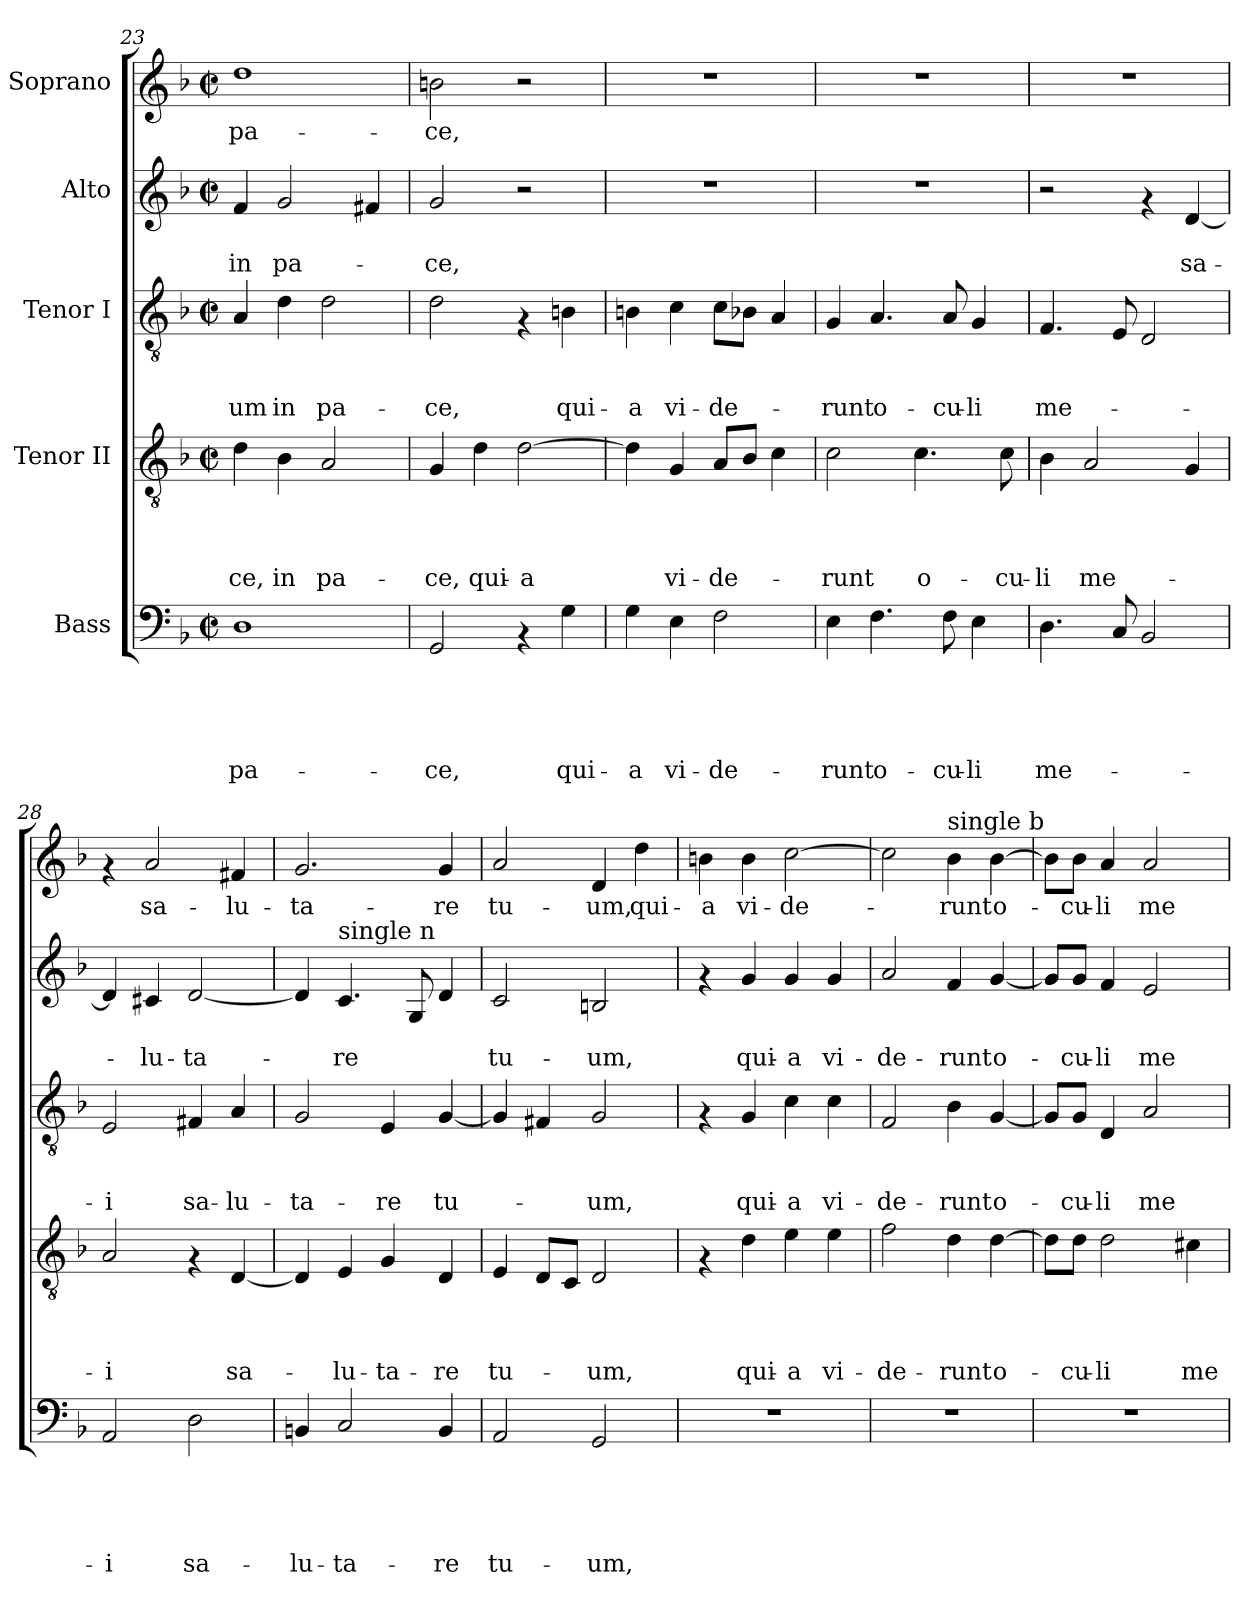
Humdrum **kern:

**kern	**text	**text	**text	**text	**text	**kern	**text	**text	**text	**text	**kern	**text	**text	**text	**kern	**text	**text	**kern	**text
*part5	*part5	*part5	*part5	*part5	*part5	*part4	*part4	*part4	*part4	*part4	*part3	*part3	*part3	*part3	*part2	*part2	*part2	*part1	*part1
*staff5	*staff5	*staff5	*staff5	*staff5	*staff5	*staff4	*staff4	*staff4	*staff4	*staff4	*staff3	*staff3	*staff3	*staff3	*staff2	*staff2	*staff2	*staff1	*staff1
*I"Bass	*	*	*	*	*	*I"Tenor II	*	*	*	*	*I"Tenor I	*	*	*	*I"Alto	*	*	*I"Soprano	*
*clefF4	*	*	*	*	*	*clefGv2	*	*	*	*	*clefGv2	*	*	*	*clefG2	*	*	*clefG2	*
*k[b-]	*	*	*	*	*	*k[b-]	*	*	*	*	*k[b-]	*	*	*	*k[b-]	*	*	*k[b-]	*
*F:	*	*	*	*	*	*F:	*	*	*	*	*F:	*	*	*	*F:	*	*	*F:	*
*M2/2	*	*	*	*	*	*M2/2	*	*	*	*	*M2/2	*	*	*	*M2/2	*	*	*M2/2	*
*met(c|)	*	*	*	*	*	*met(c|)	*	*	*	*	*met(c|)	*	*	*	*met(c|)	*	*	*met(c|)	*
=23	=23	=23	=23	=23	=23	=23	=23	=23	=23	=23	=23	=23	=23	=23	=23	=23	=23	=23	=23
!	!	!	!	!	!LO:LY:b	!	!	!	!	!LO:LY:b	!	!	!	!LO:LY:b	!	!	!LO:LY:b	!	!LO:LY:b
1D	.	.	.	.	pa-	4d\	.	.	.	-ce,	4A/	.	.	-um	4f/	.	in	1dd	pa-
!	!	!	!	!	!	!	!	!	!	!LO:LY:b	!	!	!	!LO:LY:b	!	!	!LO:LY:b	!	!
.	.	.	.	.	.	4B-\	.	.	.	in	4d\	.	.	in	2g/	.	pa-	.	.
!	!	!	!	!	!	!	!	!	!	!LO:LY:b	!	!	!	!LO:LY:b	!	!	!	!	!
.	.	.	.	.	.	2A/	.	.	.	pa-	2d\	.	.	pa-	.	.	.	.	.
.	.	.	.	.	.	.	.	.	.	.	.	.	.	.	4f#X/	.	.	.	.
=24	=24	=24	=24	=24	=24	=24	=24	=24	=24	=24	=24	=24	=24	=24	=24	=24	=24	=24	=24
!	!	!	!	!	!LO:LY:b	!	!	!	!	!LO:LY:b	!	!	!	!LO:LY:b	!	!	!LO:LY:b	!	!LO:LY:b
2GG/	.	.	.	.	-ce,	4G/	.	.	.	-ce,	2d\	.	.	-ce,	2g/	.	-ce,	2bn\	-ce,
!	!	!	!	!	!	!	!	!	!	!LO:LY:b	!	!	!	!	!	!	!	!	!
.	.	.	.	.	.	4d\	.	.	.	qui-	.	.	.	.	.	.	.	.	.
!	!	!	!	!	!	!	!	!	!	!LO:LY:b	!	!	!	!	!	!	!	!	!
4rAA	.	.	.	.	.	[>2d\	.	.	.	-a	4rF	.	.	.	2r	.	.	2r	.
!	!	!	!	!	!LO:LY:b	!	!	!	!	!	!	!	!	!LO:LY:b	!	!	!	!	!
4G\	.	.	.	.	qui-	.	.	.	.	.	4Bn\	.	.	qui-	.	.	.	.	.
=25	=25	=25	=25	=25	=25	=25	=25	=25	=25	=25	=25	=25	=25	=25	=25	=25	=25	=25	=25
!	!	!	!	!	!LO:LY:b	!	!	!	!	!	!	!	!	!LO:LY:b	!	!	!	!	!
4G\	.	.	.	.	-a	4d\]	.	.	.	.	4Bn\	.	.	-a	1r	.	.	1r	.
!	!	!	!	!	!LO:LY:b	!	!	!	!	!LO:LY:b	!	!	!	!LO:LY:b	!	!	!	!	!
4E\	.	.	.	.	vi-	4G/	.	.	.	vi-	4c\	.	.	vi-	.	.	.	.	.
!	!	!	!	!	!LO:LY:b	!	!	!	!	!LO:LY:b	!	!	!	!LO:LY:b	!	!	!	!	!
2F\	.	.	.	.	-de-	8A/L	.	.	.	-de-	8c\L	.	.	-de-	.	.	.	.	.
.	.	.	.	.	.	8B-/J	.	.	.	.	8B-X\J	.	.	.	.	.	.	.	.
.	.	.	.	.	.	4c\	.	.	.	.	4A/	.	.	.	.	.	.	.	.
!!LO:LB:g=z
=26	=26	=26	=26	=26	=26	=26	=26	=26	=26	=26	=26	=26	=26	=26	=26	=26	=26	=26	=26
!	!	!	!	!	!LO:LY:b	!	!	!	!	!LO:LY:b	!	!	!	!LO:LY:b	!	!	!	!	!
4E\	.	.	.	.	-runt	2c\	.	.	.	-runt	4G/	.	.	-runt	1r	.	.	1r	.
!	!	!	!	!	!LO:LY:b	!	!	!	!	!	!	!	!	!LO:LY:b	!	!	!	!	!
4.F\	.	.	.	.	o-	.	.	.	.	.	4.A/	.	.	o-	.	.	.	.	.
!	!	!	!	!	!	!	!	!	!	!LO:LY:b	!	!	!	!	!	!	!	!	!
.	.	.	.	.	.	4.c\	.	.	.	o-	.	.	.	.	.	.	.	.	.
!	!	!	!	!	!LO:LY:b	!	!	!	!	!	!	!	!	!LO:LY:b	!	!	!	!	!
8F\	.	.	.	.	-cu-	.	.	.	.	.	8A/	.	.	-cu-	.	.	.	.	.
!	!	!	!	!	!LO:LY:b	!	!	!	!	!	!	!	!	!LO:LY:b	!	!	!	!	!
4E\	.	.	.	.	-li	.	.	.	.	.	4G/	.	.	-li	.	.	.	.	.
!	!	!	!	!	!	!	!	!	!	!LO:LY:b	!	!	!	!	!	!	!	!	!
.	.	.	.	.	.	8c\	.	.	.	-cu-	.	.	.	.	.	.	.	.	.
=27	=27	=27	=27	=27	=27	=27	=27	=27	=27	=27	=27	=27	=27	=27	=27	=27	=27	=27	=27
!	!	!	!	!	!LO:LY:b	!	!	!	!	!LO:LY:b	!	!	!	!LO:LY:b	!	!	!	!	!
4.D\	.	.	.	.	me-	4B-\	.	.	.	-li	4.F/	.	.	me-	2r	.	.	1r	.
!	!	!	!	!	!	!	!	!	!	!LO:LY:b	!	!	!	!	!	!	!	!	!
.	.	.	.	.	.	2A/	.	.	.	me-	.	.	.	.	.	.	.	.	.
8C/	.	.	.	.	.	.	.	.	.	.	8E/	.	.	.	.	.	.	.	.
2BB-/	.	.	.	.	.	.	.	.	.	.	2D/	.	.	.	4rf	.	.	.	.
!	!	!	!	!	!	!	!	!	!	!	!	!	!	!	!	!	!LO:LY:b	!	!
.	.	.	.	.	.	4G/	.	.	.	.	.	.	.	.	[<4d/	.	sa-	.	.
=28	=28	=28	=28	=28	=28	=28	=28	=28	=28	=28	=28	=28	=28	=28	=28	=28	=28	=28	=28
!	!	!	!	!	!LO:LY:b	!	!	!	!	!LO:LY:b	!	!	!	!LO:LY:b	!	!	!	!	!
2AA/	.	.	.	.	-i	2A/	.	.	.	-i	2E/	.	.	-i	4d/]	.	.	4rf	.
!	!	!	!	!	!	!	!	!	!	!	!	!	!	!	!	!	!LO:LY:b	!	!LO:LY:b
.	.	.	.	.	.	.	.	.	.	.	.	.	.	.	4c#X/	.	-lu-	2a/	sa-
!	!	!	!	!	!LO:LY:b	!	!	!	!	!	!	!	!	!LO:LY:b	!	!	!LO:LY:b	!	!
2D\	.	.	.	.	sa-	4rF	.	.	.	.	4F#X/	.	.	sa-	[<2d/	.	-ta-	.	.
!	!	!	!	!	!	!	!	!	!	!LO:LY:b	!	!	!	!LO:LY:b	!	!	!	!	!LO:LY:b
.	.	.	.	.	.	[<4D/	.	.	.	sa-	4A/	.	.	-lu-	.	.	.	4f#X/	-lu-
=29	=29	=29	=29	=29	=29	=29	=29	=29	=29	=29	=29	=29	=29	=29	=29	=29	=29	=29	=29
!	!	!	!	!	!LO:LY:b	!	!	!	!	!	!	!	!	!LO:LY:b	!	!	!	!	!LO:LY:b
4BBn/	.	.	.	.	-lu-	4D/]	.	.	.	.	2G/	.	.	-ta-	4d/]	.	.	2.g/	-ta-
!	!	!	!	!	!	!	!	!	!	!	!	!	!	!	!LO:TX:a:t=single n	!	!	!	!
!	!	!	!	!	!LO:LY:b	!	!	!	!	!LO:LY:b	!	!	!	!	!	!	!LO:LY:b	!	!
2C/	.	.	.	.	-ta-	4E/	.	.	.	-lu-	.	.	.	.	4.c/	.	-re	.	.
!	!	!	!	!	!	!	!	!	!	!LO:LY:b	!	!	!	!LO:LY:b	!	!	!	!	!
.	.	.	.	.	.	4G/	.	.	.	-ta-	4E/	.	.	-re	.	.	.	.	.
.	.	.	.	.	.	.	.	.	.	.	.	.	.	.	8G/	.	.	.	.
!	!	!	!	!	!LO:LY:b	!	!	!	!	!LO:LY:b	!	!	!	!LO:LY:b	!	!	!	!	!LO:LY:b
4BB/	.	.	.	.	-re	4D/	.	.	.	-re	[<4G/	.	.	tu-	4d/	.	.	4g/	-re
=30	=30	=30	=30	=30	=30	=30	=30	=30	=30	=30	=30	=30	=30	=30	=30	=30	=30	=30	=30
!	!	!	!	!	!LO:LY:b	!	!	!	!	!LO:LY:b	!	!	!	!	!	!	!LO:LY:b	!	!LO:LY:b
2AA/	.	.	.	.	tu-	4E/	.	.	.	tu-	4G/]	.	.	.	2c/	.	tu-	2a/	tu-
.	.	.	.	.	.	8D/L	.	.	.	.	4F#X/	.	.	.	.	.	.	.	.
.	.	.	.	.	.	8C/J	.	.	.	.	.	.	.	.	.	.	.	.	.
!	!	!	!	!	!LO:LY:b	!	!	!	!	!LO:LY:b	!	!	!	!LO:LY:b	!	!	!LO:LY:b	!	!LO:LY:b
2GG/	.	.	.	.	-um,	2D/	.	.	.	-um,	2G/	.	.	-um,	2Bn/	.	-um,	4d/	-um,
!	!	!	!	!	!	!	!	!	!	!	!	!	!	!	!	!	!	!	!LO:LY:b
.	.	.	.	.	.	.	.	.	.	.	.	.	.	.	.	.	.	4dd\	qui-
=31	=31	=31	=31	=31	=31	=31	=31	=31	=31	=31	=31	=31	=31	=31	=31	=31	=31	=31	=31
!	!	!	!	!	!	!	!	!	!	!	!	!	!	!	!	!	!	!	!LO:LY:b
1r	.	.	.	.	.	4rF	.	.	.	.	4rF	.	.	.	4rf	.	.	4bn\	-a
!	!	!	!	!	!	!	!	!	!	!LO:LY:b	!	!	!	!LO:LY:b	!	!	!LO:LY:b	!	!LO:LY:b
.	.	.	.	.	.	4d\	.	.	.	qui-	4G/	.	.	qui-	4g/	.	qui-	4b\	vi-
!	!	!	!	!	!	!	!	!	!	!LO:LY:b	!	!	!	!LO:LY:b	!	!	!LO:LY:b	!	!LO:LY:b
.	.	.	.	.	.	4e\	.	.	.	-a	4c\	.	.	-a	4g/	.	-a	[>2cc\	-de-
!	!	!	!	!	!	!	!	!	!	!LO:LY:b	!	!	!	!LO:LY:b	!	!	!LO:LY:b	!	!
.	.	.	.	.	.	4e\	.	.	.	vi-	4c\	.	.	vi-	4g/	.	vi-	.	.
!!LO:PB:g=z
=32	=32	=32	=32	=32	=32	=32	=32	=32	=32	=32	=32	=32	=32	=32	=32	=32	=32	=32	=32
!	!	!	!	!	!	!	!	!	!	!LO:LY:b	!	!	!	!LO:LY:b	!	!	!LO:LY:b	!	!
1r	.	.	.	.	.	2f\	.	.	.	-de-	2F/	.	.	-de-	2a/	.	-de-	2cc\]	.
!	!	!	!	!	!	!	!	!	!	!	!	!	!	!	!	!	!	!LO:TX:a:t=single b	!
!	!	!	!	!	!	!	!	!	!	!LO:LY:b	!	!	!	!LO:LY:b	!	!	!LO:LY:b	!	!LO:LY:b
.	.	.	.	.	.	4d\	.	.	.	-runt	4B-\	.	.	-runt	4f/	.	-runt	4b-\	-runt
!	!	!	!	!	!	!	!	!	!	!LO:LY:b	!	!	!	!LO:LY:b	!	!	!LO:LY:b	!	!LO:LY:b
.	.	.	.	.	.	[>4d\	.	.	.	o-	[<4G/	.	.	o-	[<4g/	.	o-	[>4b-\	o-
=33	=33	=33	=33	=33	=33	=33	=33	=33	=33	=33	=33	=33	=33	=33	=33	=33	=33	=33	=33
1r	.	.	.	.	.	8d\L]	.	.	.	.	8G/L]	.	.	.	8g/L]	.	.	8b-\L]	.
!	!	!	!	!	!	!	!	!	!	!LO:LY:b	!	!	!	!LO:LY:b	!	!	!LO:LY:b	!	!LO:LY:b
.	.	.	.	.	.	8d\J	.	.	.	-cu-	8G/J	.	.	-cu-	8g/J	.	-cu-	8b-\J	-cu-
!	!	!	!	!	!	!	!	!	!	!LO:LY:b	!	!	!	!LO:LY:b	!	!	!LO:LY:b	!	!LO:LY:b
.	.	.	.	.	.	2d\	.	.	.	-li	4D/	.	.	-li	4f/	.	-li	4a/	-li
!	!	!	!	!	!	!	!	!	!	!	!	!	!	!LO:LY:b	!	!	!LO:LY:b	!	!LO:LY:b
.	.	.	.	.	.	.	.	.	.	.	2A/	.	.	me-	2e/	.	me-	2a/	me-
!	!	!	!	!	!	!	!	!	!	!LO:LY:b	!	!	!	!	!	!	!	!	!
.	.	.	.	.	.	4c#X\	.	.	.	me-	.	.	.	.	.	.	.	.	.
=	=	=	=	=	=	=	=	=	=	=	=	=	=	=	=	=	=	=	=
*-	*-	*-	*-	*-	*-	*-	*-	*-	*-	*-	*-	*-	*-	*-	*-	*-	*-	*-	*-
